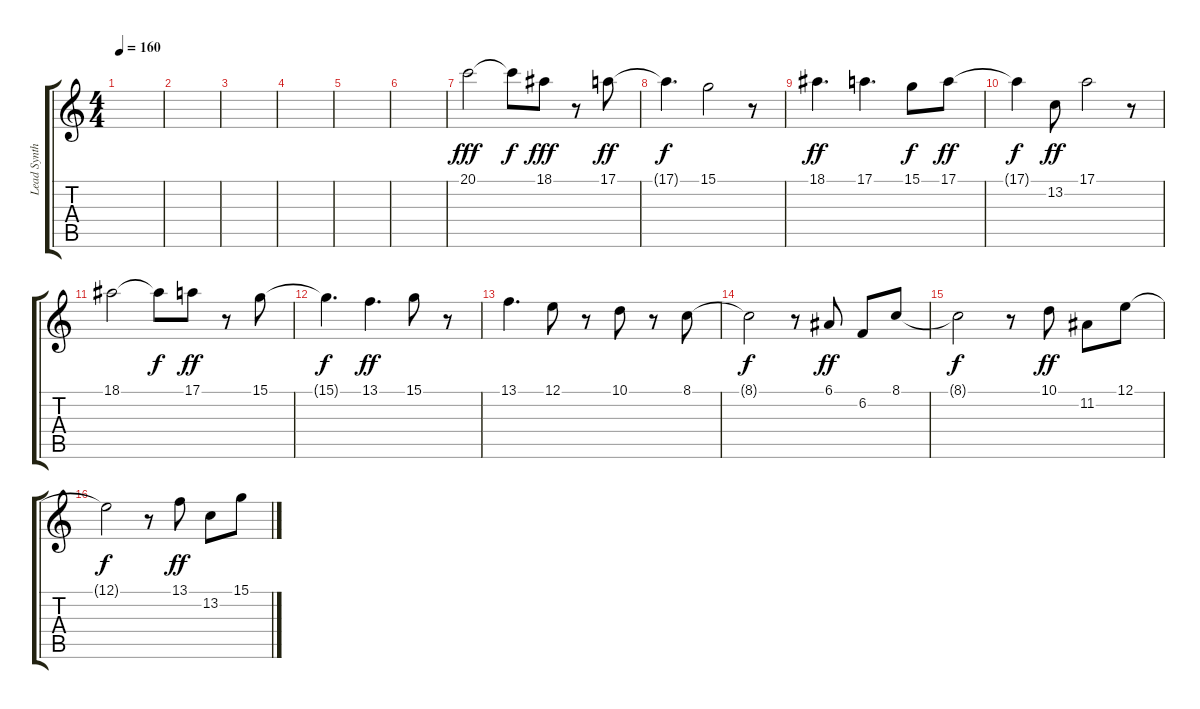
\track ("Lead Synth" "Lead Synth") {instrument lead2sawtooth}
\staff {score tabs}
\tuning (E4 B3 G3 D3 A2 E2) {hide}
\ts (4 4)
\tempo 160
\clef g2
\ks c
|
|
|
|
|
|
20.1.2{dy fff instrument lead2sawtooth} 20.1{t}.8{dy f} 18.1.8{dy fff} r.8 17.1.8{dy ff} |
17.1{t}.4{d dy f} 15.1.2 r.8 |
18.1.4{d dy ff} 17.1.4{d} 15.1.8{dy f} 17.1.8{dy ff} |
17.1{t}.4{dy f} 13.2.8{dy ff} 17.1.2 r.8 |
18.1.2 18.1{t}.8{dy f} 17.1.8{dy ff} r.8 15.1.8 |
15.1{t}.4{d dy f} 13.1.4{d dy ff} 15.1.8 r.8 |
13.1.4{d} 12.1.8 r.8 10.1.8 r.8 8.1.8 |
8.1{t}.2{dy f} r.8 6.1.8{dy ff} 6.2.8 8.1.8 |
8.1{t}.2{dy f} r.8 10.1.8{dy ff} 11.2.8 12.1.8 |
12.1{t}.2{dy f} r.8 13.1.8{dy ff} 13.2.8 15.1.8
